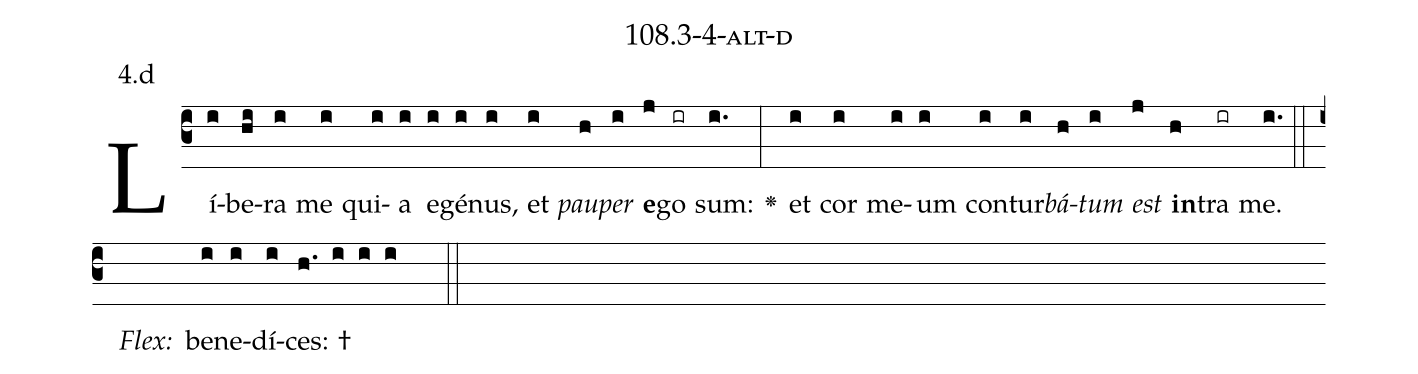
name: 108.3-4-alt-d;
annotation: 4.d;
%%
(c3)Lí(i)be(hi)ra(i) me(i) qui(i)a(i) e(i)gé(i)nus,(i) et(i) <i>pau</i>(h)<i>per</i>(i) <b>e</b>(j)go(ir) sum:(i.) <v>\greheightstar</v>(:) et(i) cor(i) me(i)um(i) con(i)tur(i)<i>bá</i>(h)<i>tum</i>(i) <i>est</i>(j) <b>in</b>(h)tra(ir) me.(i.) (::)
<i>Flex:</i>()  be(i)ne(i)dí(i)ces: †(h. i i i  ::)

%E(i) u(h) o(i) u(j) a(h) e.(i.) (::)
